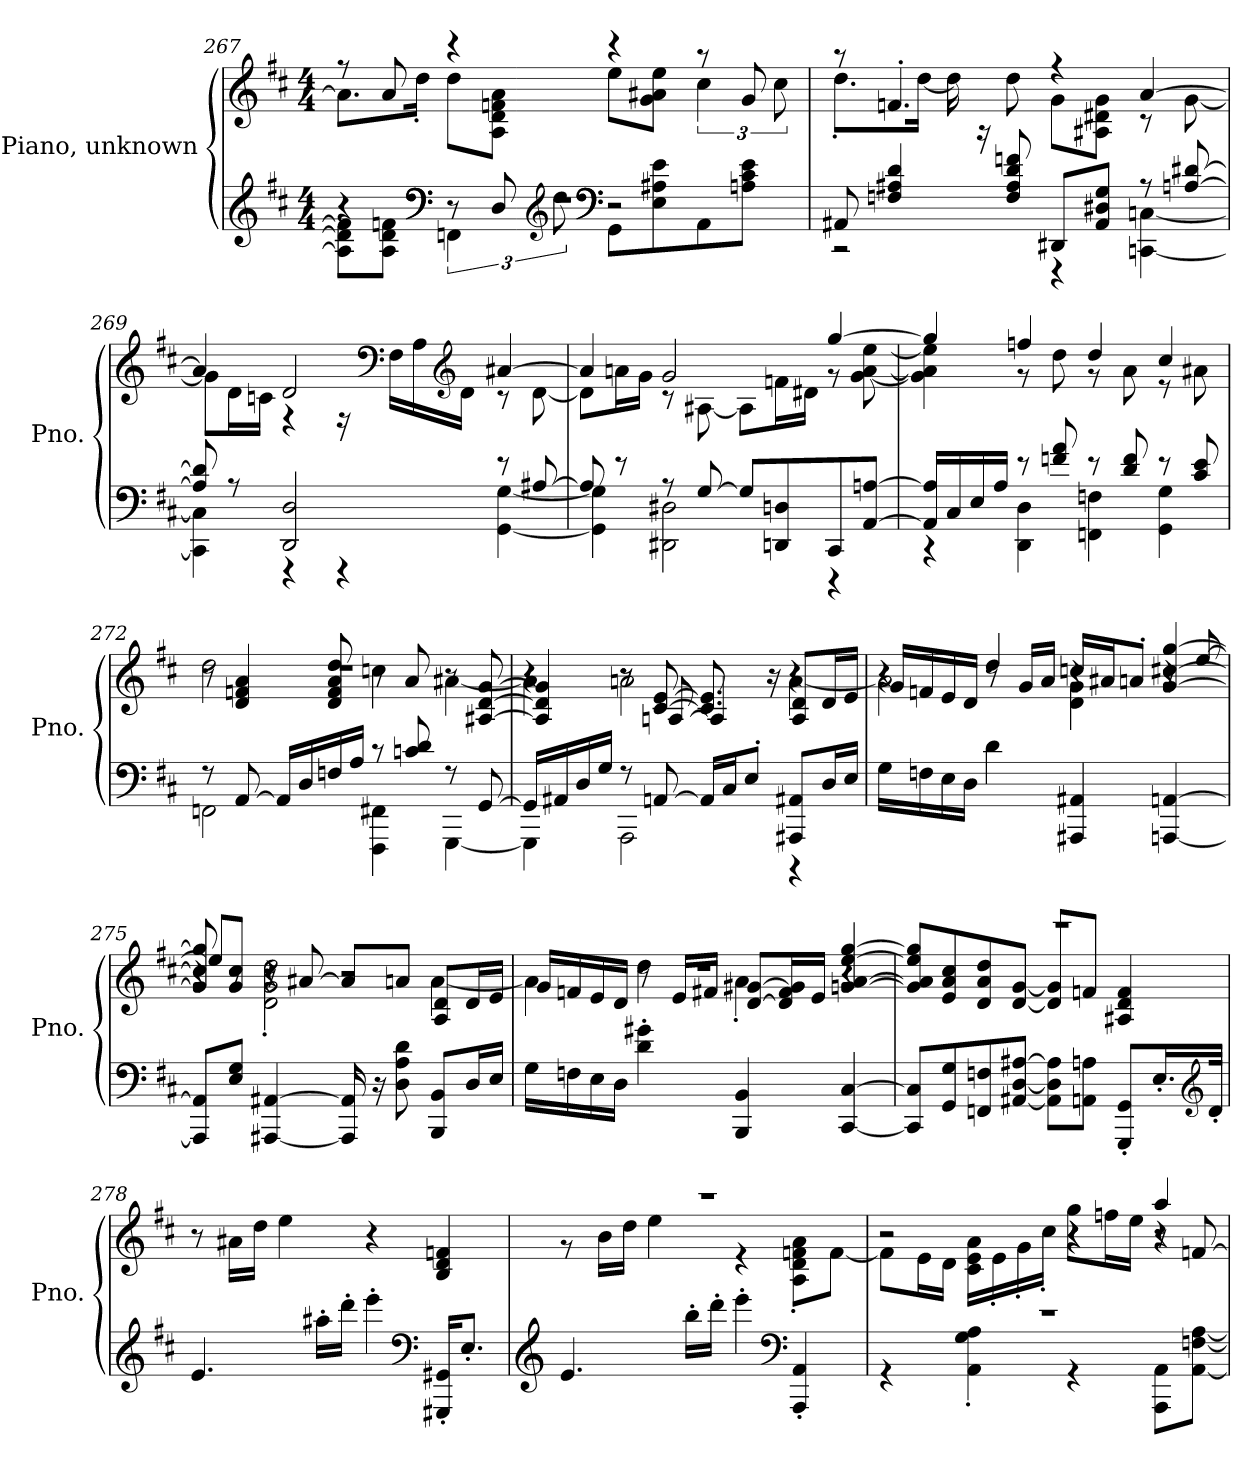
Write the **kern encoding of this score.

**kern	**kern
*part1	*part1
*staff2	*staff1
*I"Piano, unknown	*
*I'Pno.	*
!!LO:LB:g=z
*clefG2	*clefG2
*k[f#c#]	*k[f#c#]
*M4/4	*M4/4
=267	=267
*^	*^
*	*^	*	*
1r	8A\] 8d\] 8f\]L	4r	8r	8.a\L]
.	8A\ 8d\ 8fn\J	.	8a/	.
.	.	.	.	16dd'\Jk
*clefF4	*	*	*	*
.	6FFn\	8r	4r	8dd\L
.	.	8D/	.	8A\ 8d\ 8fn\ 8a\J
*clefG2	*	*	*	*
.	12dd\	.	.	.
*clefF4	*	*	*	*
.	8GG\L	2r	4r	8ee\L
.	8E\ 8A#X\ 8e\	.	.	8g\ 8a#X\ 8ee\J
.	8AA\	.	8r	6cc#\
.	8An\ 8c#\ 8e\J	.	8g/	.
.	.	.	.	12cc#\
*	*v	*v	*	*
=268	=268	=268	=268
8AA#X/	2r	8r	8.dd'\L
4Fn/ 4A#X/ 4d/	.	4.fn'/	.
.	.	.	[16dd\Jk
.	.	.	16dd\]
.	.	.	16r
8F/ 8A#/ 8d/ 8fn/	.	.	8dd\
8DD#X/L	4r	4r	8g\L
8AA#/ 8D#X/ 8G/J	.	.	8A#X\ 8d#X\ 8g\J
8r	[4CCn\ [4Cn\	[4a/	8r
[8An/ [8d#X/	.	.	[8g\
!!LO:LB:g=z	!!
=269	=269	=269	=269
8A/] 8d#/]	4CC\] 4C\]	4a/]	8g\L]
8r	.	.	16d\L
.	.	.	16cn\JJ
2DD/ 2D/	4r	2d/	4r
.	4r	.	16r
*	*	*clefF4	*
.	.	.	16F#\LL
.	.	.	16A\
*	*	*clefG2	*
.	.	.	16d\JJ
8r	[4GG\ [4G\	[4a#X/	8r
[8A#X/	.	.	[8d\
=270	=270	=270	=270
8A#/]	4GG\] 4G\]	4a#/]	8d\L]
8r	.	.	16an\L
.	.	.	16g\JJ
8r	2DD#X\ 2D#X\	2g/	8r
[8G/	.	.	[8A#X\
8G/L]	.	.	8A#\L]
8DDn/ 8Dn/	.	.	16fn\L
.	.	.	16d#X\JJ
8CC#/	4r	[4gg/	8r
[8AA/ [8An/J	.	.	[8g\ [8a\ [8ee\
!!LO:LB:g=z	!!
=271	=271	=271	=271
16AA/] 16A/]LL	4r	4gg/]	4g\] 4a\] 4ee\]
16C#/	.	.	.
16E/	.	.	.
16A/JJ	.	.	.
8r	4DD\ 4D\	4ffn/	8r
8fn/ 8a/	.	.	8dd\
8r	4FFn\ 4Fn\	4dd/	8r
8d/ 8f/	.	.	8a\
8r	4GG\ 4G\	4cc#/	8r
8c#/ 8e/	.	.	8a#X\
=272	=272	=272	=272
*	*	*	*^
8r	2FFn\	1r	2dd\	8r
[8AA/	.	.	.	4d/ 4fn/ 4a/
16AA/LL]	.	.	.	.
16D/	.	.	.	.
16Fn/	.	.	.	8d/ 8f/ 8a/ 8dd/
16A/JJ	.	.	.	.
8r	4FFF#\ 4FF#X\	.	4ccn\	8r
8cn/ 8d/	.	.	.	8a/
8r	[4GGG\	.	[4a#X\	8r
[8GG/	.	.	.	[8A#X/ [8d/ [8g/
!!LO:PB:g=z	!!	!!
=273	=273	=273	=273	=273
16GG/LL]	4GGG\]	4r	4a#\]	4A#/] 4d/] 4g/]
16AA#X/	.	.	.	.
16D/	.	.	.	.
16G/JJ	.	.	.	.
8r	2AAA\	8r	2an\	8r
[8AAn/	.	[8c#/ [8e/	.	[8An/
16AA/LL]	.	8.c#/] 8.e/]	.	4A/]
16C#/J	.	.	.	.
8E'/J	.	.	.	.
.	.	16r	.	.
8AAA#X/ 8AA#X/L	4r	4r	[4a\	8A/ 8d/L
16D/L	.	.	.	16d/L
16E/JJ	.	.	.	16e/JJ
*v	*v	*	*	*
=274	=274	=274	=274
16G\LL	4r	2a\]	16g/LL
16Fn\	.	.	16fn/
16E\	.	.	16e/
16D\JJ	.	.	16d/JJ
4d\	4dd/	.	8r
.	.	.	16g/LL
.	.	.	16a/JJ
4AAA#X/ 4AA#X/	4r	4d\ 4g\	16ccn/LL
.	.	.	16a#X/J
.	.	.	8an'/J
[4AAAn/ [4AAn/	[4g/ [4cc#X/ [4gg/	4r	8r
.	.	.	[8ee/
!!LO:LB:g=z	!!	!!
=275	=275	=275	=275
8AAA/] 8AA/]L	8g/] 8cc#/] 8gg/]	4r	8ee/L]
8E/ 8G/J	8r	.	8g/ 8cc#/J
[4AAA#X/ [4AA#X/	4r	2d\' 2g\' 2dd\'	8r
.	.	.	[8a#X/
16AAA#/] 16AA#/]	2r	.	8a#/L]
16r	.	.	.
8D\ 8A\ 8d\	.	.	8an/J
8BBB/ 8BB/L	.	[4a\	8A/ 8d/L
16D/L	.	.	16d/L
16E/JJ	.	.	16e/JJ
=276	=276	=276	=276
16G\LL	1r	4a\]	16g/LL
16Fn\	.	.	16fn/
16E\	.	.	16e/
16D\JJ	.	.	16d/JJ
4d\' 4g#X\'	.	4dd\	8r
.	.	.	16e/LL
.	.	.	16f#X/JJ
4BBB/ 4BB/	.	4a'\	[8d/ [8g#X/L
.	.	.	16d/] 16f#/ 16g#/]L
.	.	.	16e/JJ
[4CC#/ [4C#/	.	4r	[4gn/ [4a/ [4ee/ [4gg/
*	*	*v	*v
!!LO:LB:g=z
=277	=277	=277
8CC#/] 8C#/]L	1r	8g/] 8a/] 8ee/] 8gg/]L
8GG/ 8G/	.	8e/ 8a/ 8cc#/
8FFn/ 8Fn/	.	8d/ 8a/ 8dd/
[8AA#X/ [8D/ [8A#X/J	.	[8d/ [8g/J
8AA#\] 8D\] 8A#\]L	.	8d/] 8g/]L
8AAn\ 8An\J	.	8fn/J
8GGG/' 8GG/'L	.	4A#X/ 4d/ 4f/
16.E'/L	.	.
*clefG2	*	*
32d'/JJk	.	.
*	*v	*v
=278	=278
4.e/	8r
.	16a#X\LL
.	16dd\JJ
.	4ee\
16aa#X'\LL	.
16ddd'\JJ	.
4eee'\	4r
*clefF4	*
16GGG#X/' 16GG#X/'KL	4B/ 4d/ 4fn/
8.E'/J	.
=279	=279
*clefG2	*
*	*^
4.e/	1r	8r
.	.	16b\LL
.	.	16dd\JJ
.	.	4ee\
16bb'\LL	.	.
16ddd'\JJ	.	.
4eee'\	.	4r
*clefF4	*	*
4AAA/' 4AA/'	.	8A\' 8d\' 8fn\' 8a\'L
.	.	[8f\J
!!LO:LB:g=z
=280	=280	=280
*^	*	*^
1r	4r	2r	8f\L]	2r
.	.	.	16e\L	.
.	.	.	16d\JJ	.
.	4AA\' 4G\' 4A\'	.	16c#\ 16e\ 16a\LL	.
.	.	.	16e'\	.
.	.	.	16g'\	.
.	.	.	16cc#'\JJ	.
.	4r	4r	8gg\L	4r
.	.	.	16ffn\L	.
.	.	.	16ee\JJ	.
.	8AAA\ 8AA\L	4aa/	4r	8r
.	[8AA\ [8Fn\ [8A\J	.	.	[8fn/
*v	*v	*	*	*
*	*v	*v	*v
=	=
*-	*-
